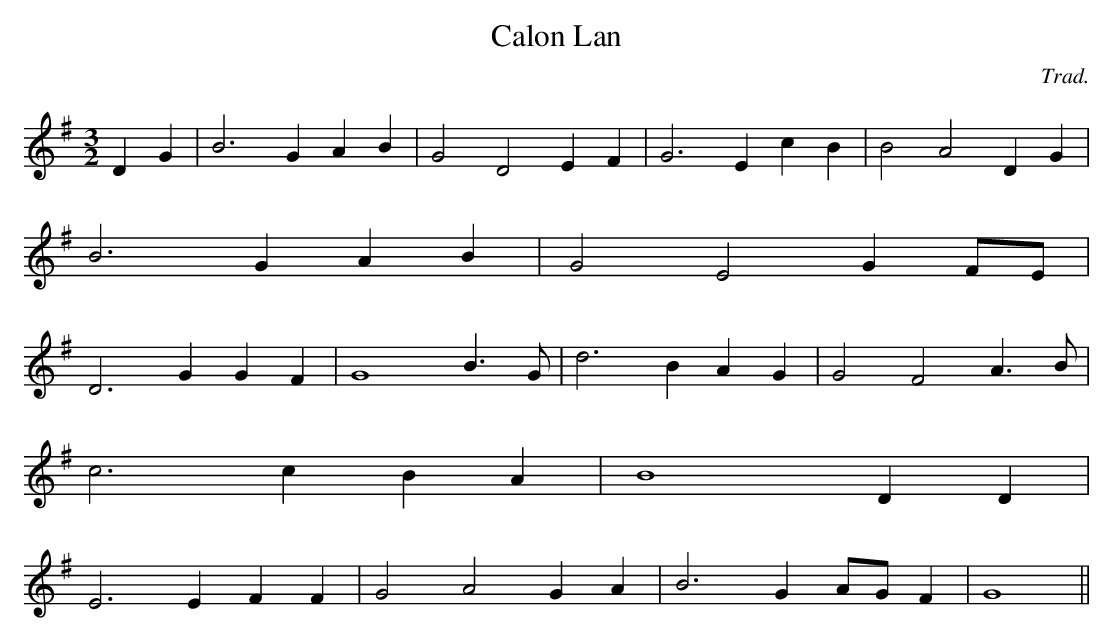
X:1
T:Calon Lan
M:3/2
L:1/4
C:Trad.
K:G
D G | B3 G A B | G2 D2 E F | G3 E c B | B2 A2 D G |
B3 G A B | G2 E2 G F/2E/2 |
D3 G G F | G4 B>G | d3 B A G | G2 F2 A>B |
c3 c B A | B4 D D |
E3 E F F | G2 A2 G A | B3 G A/2G/2 F | G4 ||
